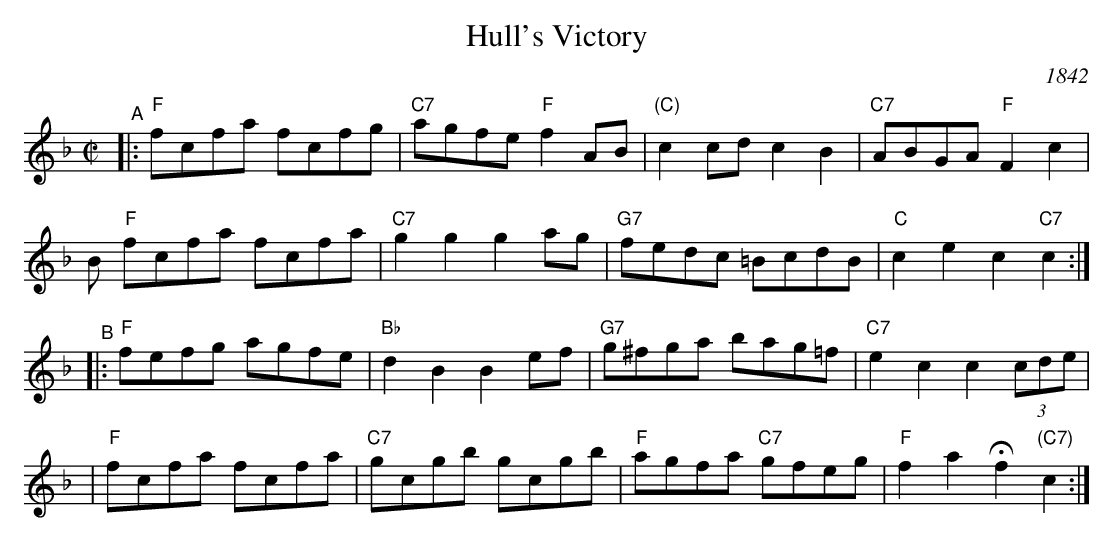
X:1
T: Hull's Victory
O: 1842
M: C|
L: 1/8
K: F
"^A"\
|:"F"fcfa fcfg | "C7"agfe "F"f2AB | "(C)"c2cd c2B2 | "C7"ABGA "F"F2c2 |
B "F"fcfa fcfa | "C7"g2g2 g2ag | "G7"fedc =BcdB | "C"c2e2 c2"C7"c2 :|
"^B"\
|:"F"fefg agfe | "Bb"d2B2 B2ef | "G7"g^fga bag=f | "C7"e2c2 c2 (3cde |
| "F"fcfa fcfa | "C7"gcgb gcgb | "F"agfa "C7"gfeg | "F"f2a2 Hf2 "(C7)"c2 :|
